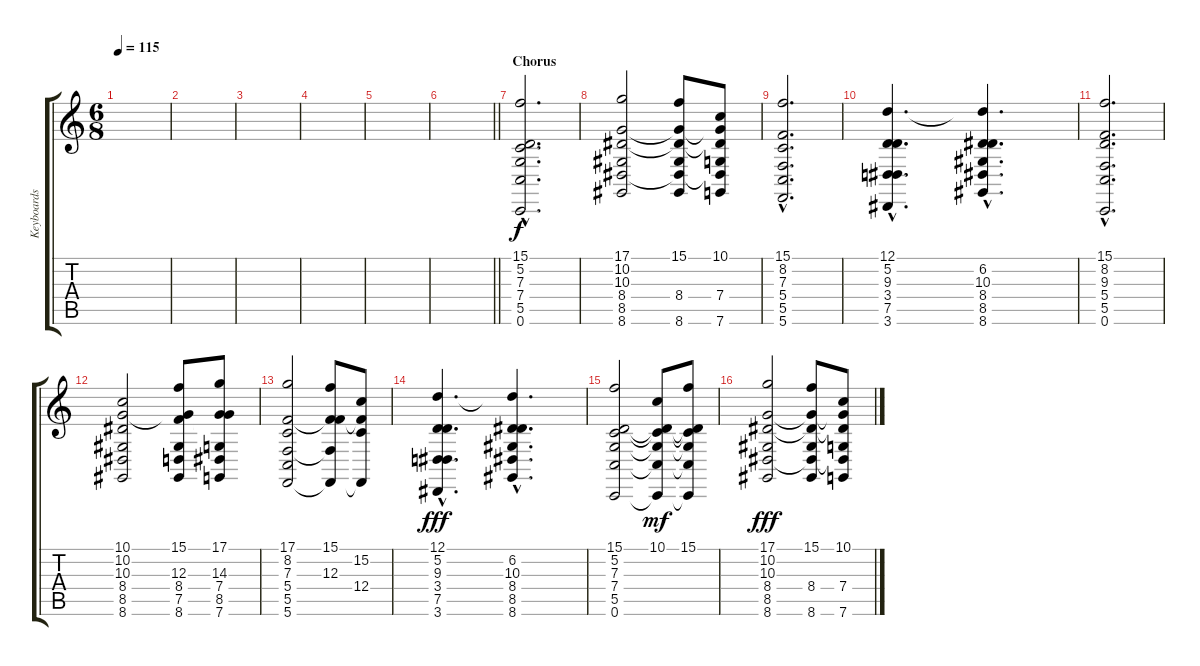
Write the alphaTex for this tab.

\track ("Keyboards" "Keyboards") {instrument pad2warm}
\staff {score tabs}
\tuning (D4 A3 F3 C3 G2 C2) {hide}
\ts (6 8)
\tempo 115
\clef g2
\ks c
|
|
|
|
|
\barLineRight lightlight
|
\section ("" "Chorus")
(15.1{hac} 5.2{hac} 7.3{hac} 7.4{hac} 5.5{hac} 0.6{hac}).2{d volume 10 instrument stringensemble1} |
(17.1 10.2 10.3 8.4 8.5 8.6).2 (15.1 10.2{t} 10.3{t} 8.4 8.5{t} 8.6).8 (10.1 10.2{t} 10.3{t} 7.4 8.5{t} 7.6).8 |
(15.1{hac} 8.2{hac} 7.3{hac} 5.4{hac} 5.5{hac} 5.6{hac}).2{d} |
(12.1{hac} 5.2{hac} 9.3{hac} 3.4{hac} 7.5{hac} 3.6{hac}).4{d} (12.1{hac t} 6.2{hac} 10.3{hac} 8.4{hac} 8.5{hac} 8.6{hac}).4{d} |
(15.1{hac} 8.2{hac} 9.3{hac} 5.4{hac} 5.5{hac} 0.6{hac}).2{d} |
(10.1 10.2 10.3 8.4 8.5 8.6).2 (15.1 10.2{t} 12.3 8.4 7.5 8.6).8 (17.1 10.2{t} 14.3 7.4 8.5 7.6).8 |
(17.1 8.2 7.3 5.4 5.5 5.6).2 (15.1 8.2{t} 12.3 5.4{t} 5.6{t}).8{dy f} (15.2 12.3{t} 12.4 5.6{t}).8 |
(12.1{hac} 5.2{hac} 9.3{hac} 3.4{hac} 7.5{hac} 3.6{hac}).4{d dy fff} (12.1{hac t} 6.2{hac} 10.3{hac} 8.4{hac} 8.5{hac} 8.6{hac}).4{d} |
(15.1 5.2 7.3 7.4 5.5 0.6).2 (10.1 5.2{t} 7.3{t} 7.4{t} 5.5{t} 0.6{t}).8{dy mf} (15.1 5.2{t} 7.3{t} 7.4{t} 5.5{t} 0.6{t}).8 |
(17.1 10.2 10.3 8.4 8.5 8.6).2{dy fff} (15.1 10.2{t} 10.3{t} 8.4 8.5{t} 8.6).8 (10.1 10.2{t} 10.3{t} 7.4 8.5{t} 7.6).8
